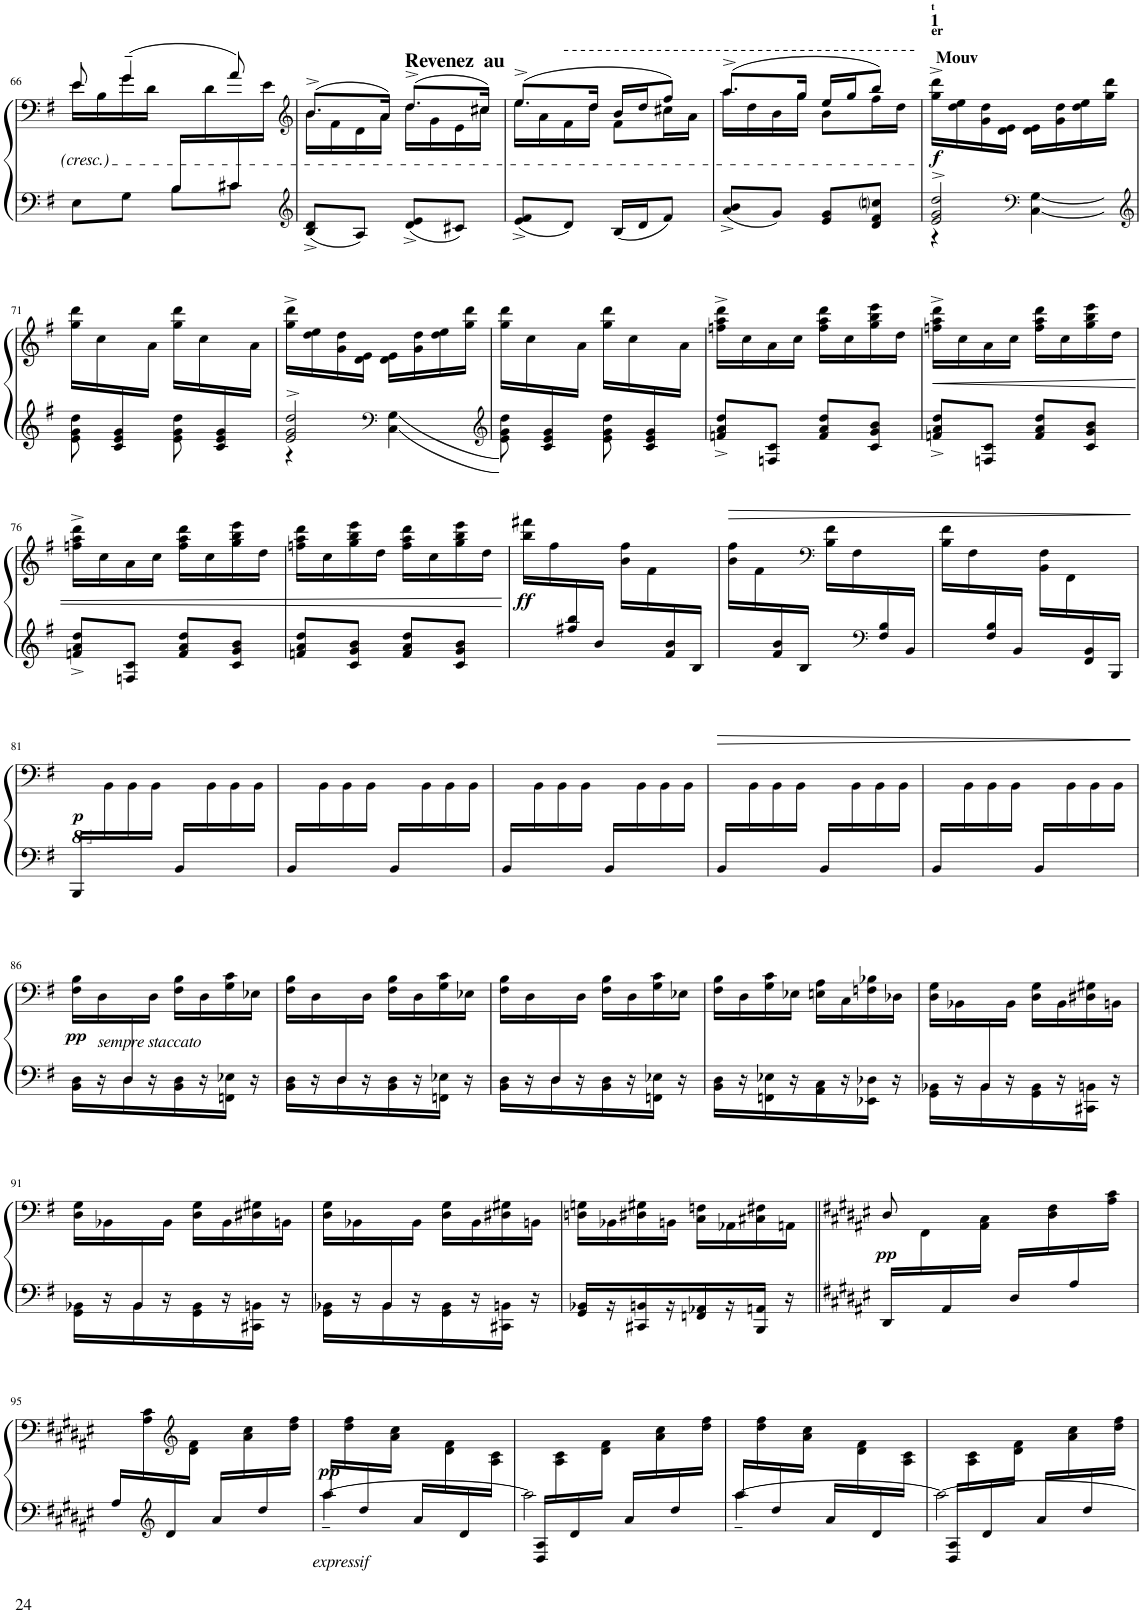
**kern	**kern	**dynam
*part1	*part1	*part1
*staff2	*staff1	*staff1/2
*I"Piano	*	*
*I'Pno.	*	*
!!LO:PB:g=z
*clefF4	*clefF4	*
*k[f#]	*k[f#]	*
*M2/4	*M2/4	*
=66	=66	=66
*^	*^	*
4ryy	8E\L	8e/	16e\LL	.
.	.	.	16B\	.
.	8G\J	(4g~/	16g\	.
.	.	.	16d\JJ	.
16B/LL	8B\L	.	16ryy	.
16ryy	.	.	16d\	.
16c#X/	8c#\J	8a/)	16ryy	.
16ryy	.	.	16e\JJ	.
*v	*v	*	*	*
=67	=67	=67	=67
*clefG2	*clefG2	*	*
8B/^ 8d/^L	(8.b^/L	16b\LL	.
.	.	16f#\	.
8A/J	.	16d\	.
.	16a/Jk)	16a\JJ	.
!	!LO:TX:a:B:t=Revenez  au	!	!
8d/^ 8e/^L	(8.dd^/L	16dd\LL	.
.	.	16g\	.
8c#X/J	.	16e\	.
.	16cc#X/Jk)	16cc#\JJ	.
=68	=68	=68	=68
8e/^ 8f#/^L	(8.ee^/L	16ee\LL	.
.	.	16a\	.
8d/J	.	16f#\	.
.	16dd/Jk	16dd\JJ	.
16B/LL	16b/LL	8f#\L	.
16d/J	16dd/J	.	.
8f#/J	8ff#/J)	16cc#X\L	.
.	.	16a\JJ	.
=69	=69	=69	=69
8a/^ 8b/^L	(8.aa^/L	16aa\LL	.
.	.	16dd\	.
8g/J	.	16b\	.
.	16gg/Jk	16gg\JJ	.
8e/ 8g/L	16ee/LL	8b\L	.
.	16gg/J	.	.
8d/ 8f#/ 8ccni/J	8bb/J)	16ff#\L	.
.	.	16dd\JJ	.
=70	=70	=70	=70
*^	*	*	*
!	!	!LO:TX:a:B:t=1	!	!
!	!	!LO:TX:a:t=er	!	!
!	!	!LO:TX:a:t=Mouv	!	!
!	!	!LO:TX:a:B:t=t	!	!
!	!	!	!	!LO:DY:a=2
*	*	*v	*v	*
2e/^> 2g/^> 2dd/^>	4r	16gg\^ 16ddd\^LL	f
.	.	16dd\ 16ee\	.
.	.	16g\ 16dd\	.
.	.	16d\ 16e\JJ	.
*clefF4	*	*	*
.	[8.C\ [8.G\	16d\ 16e\LL	.
.	.	16g\ 16dd\	.
.	.	16dd\ 16ee\	.
.	16C] 16G]	16gg\ 16ddd\JJ	.
!!LO:LB:g=z
=71	=71	=71	=71
*clefG2	*	*	*
8ryy	8e\ 8g\ 8dd\	16gg\ 16ddd\LL	.
.	.	16cc\	.
16c/' 16e/' 16g/'	8ryy	16ryy	.
8.ryy	.	16a'\JJ	.
.	8e\ 8g\ 8dd\	16gg\ 16ddd\LL	.
.	.	16cc\	.
16c/' 16e/' 16g/'	8ryy	16ryy	.
16ryy	.	16a'\JJ	.
=72	=72	=72	=72
2e/^> 2g/^> 2dd/^>	4r	16gg\^ 16ddd\^LL	.
.	.	16dd\ 16ee\	.
.	.	16g\ 16dd\	.
.	.	16d\ 16e\JJ	.
*clefF4	*	*	*
.	[4C\ [4G\	16d\ 16e\LL	.
.	.	16g\ 16dd\	.
.	.	16dd\ 16ee\	.
.	.	16gg\ 16ddd\JJ	.
*v	*v	*	*
=73	=73	=73
*clefG2	*	*
*^	*	*
*	*^	*	*
8ryy	8e\ 8g\ 8dd\	2C] 2G]	16gg\ 16ddd\LL	.
.	.	.	16cc\	.
16c/' 16e/' 16g/'	8ryy	.	16ryy	.
8.ryy	.	.	16a'\JJ	.
.	8e\ 8g\ 8dd\	.	16gg\ 16ddd\LL	.
.	.	.	16cc\	.
16c/' 16e/' 16g/'	8ryy	.	16ryy	.
16ryy	.	.	16a'\JJ	.
*v	*v	*v	*	*
=74	=74	=74
8fn/^ 8a/^ 8dd/^L	16ffn\^ 16aa\^ 16ddd\^LL	.
.	16cc\	.
8Fn/ 8c/J	16a\	.
.	16cc\JJ	.
8f/' 8a/' 8dd/'L	16ff\' 16aa\' 16ddd\'LL	.
.	16cc'\	.
8c/' 8g/' 8b/'J	16gg\' 16bb\' 16eee\'	.
.	16dd'\JJ	.
=75	=75	=75
!	!	!LO:HP:b
8fn/^ 8a/^ 8dd/^L	16ffn\^ 16aa\^ 16ddd\^LL	<
.	16cc\	.
8Fn/ 8c/J	16a\	.
.	16cc\JJ	.
8f/' 8a/' 8dd/'L	16ff\' 16aa\' 16ddd\'LL	.
.	16cc'\	.
8c/' 8g/' 8b/'J	16gg\' 16bb\' 16eee\'	.
.	16dd'\JJ	.
!!LO:LB:g=z
=76	=76	=76
8fn/^ 8a/^ 8dd/^L	16ffn\^ 16aa\^ 16ddd\^LL	.
.	16cc\	.
8Fn/ 8c/J	16a\	.
.	16cc\JJ	.
8f/' 8a/' 8dd/'L	16ff\' 16aa\' 16ddd\'LL	.
.	16cc'\	.
8c/' 8g/' 8b/'J	16gg\' 16bb\' 16eee\'	.
.	16dd'\JJ	.
=77	=77	=77
8fn/' 8a/' 8dd/'L	16ffn\' 16aa\' 16ddd\'LL	.
.	16cc'\	.
8c/' 8g/' 8b/'J	16gg\' 16bb\' 16eee\'	.
.	16dd'\JJ	.
8f/' 8a/' 8dd/'L	16ff\' 16aa\' 16ddd\'LL	.
.	16cc'\	.
8c/' 8g/' 8b/'J	16gg\' 16bb\' 16eee\'	.
.	16dd'\JJ	.
=78	=78	=78
*^	*	*
!	!	!	!LO:DY:b
8ryy	2ryy	16bb\ 16fff#X\LL	ff
.	.	16ff#\	.
16ff#X/ 16bb/	.	8ryy	.
16b/JJ	.	.	.
8ryy	.	16b\ 16ff#\LL	.
.	.	16f#\	.
16f#/ 16b/	.	8ryy	.
16B/JJ	.	.	.
=79	=79	=79	=79
!	!	!	!LO:HP:b
8ryy	4ryy	16b\ 16ff#\LL	>
.	.	16f#\	.
16f#/ 16b/	.	8ryy	.
16B/JJ	.	.	.
*	*	*clefF4	*
8ryy	8ryy	16B\ 16f#\LL	.
.	.	16F#\	.
*clefF4	*	*	*
16F#/ 16B/	8ryy	8ryy	.
16BB/JJ	.	.	.
=80	=80	=80	=80
8ryy	2ryy	16B\ 16f#\LL	.
.	.	16F#\	.
16F#/ 16B/	.	8ryy	.
16BB/JJ	.	.	.
8ryy	.	16BB\ 16F#\LL	.
.	.	16FF#\	.
16FF#/ 16BB/	.	8ryy	.
16BBB/JJ	.	.	.
*v	*v	*	*
.	.	[
!!LO:LB:g=z
=81	=81	=81
*8ba	*	*
*^	*	*
!	!	!	!LO:DY:b
16BBBB/LL	2ryy	16ryy	p
*X8ba	*	*	*
8.ryy	.	16BB\	.
.	.	16BB\	.
.	.	16BB\JJ	.
16BB/LL	.	16ryy	.
8.ryy	.	16BB\	.
.	.	16BB\	.
.	.	16BB\JJ	.
=82	=82	=82	=82
16BB/LL	2ryy	16ryy	.
8.ryy	.	16BB\	.
.	.	16BB\	.
.	.	16BB\JJ	.
16BB/LL	.	16ryy	.
8.ryy	.	16BB\	.
.	.	16BB\	.
.	.	16BB\JJ	.
=83	=83	=83	=83
16BB/LL	2ryy	16ryy	.
8.ryy	.	16BB\	.
.	.	16BB\	.
.	.	16BB\JJ	.
16BB/LL	.	16ryy	.
8.ryy	.	16BB\	.
.	.	16BB\	.
.	.	16BB\JJ	.
=84	=84	=84	=84
16BB/LL	2ryy	16ryy	.
8.ryy	.	16BB\	.
.	.	16BB\	.
.	.	16BB\JJ	.
16BB/LL	.	16ryy	.
8.ryy	.	16BB\	.
.	.	16BB\	.
.	.	16BB\JJ	.
=85	=85	=85	=85
16BB/LL	2ryy	16ryy	.
8.ryy	.	16BB\	.
.	.	16BB\	.
.	.	16BB\JJ	.
16BB/LL	.	16ryy	.
8.ryy	.	16BB\	.
.	.	16BB\	.
.	.	16BB\JJ	.
*v	*v	*	*
.	.	]
!!LO:LB:g=z
=86	=86	=86
*^	*	*
!	!	!	!LO:DY:b
8ryy	16BB\'^ 16D\'^LL	16F#\'^ 16B\'^LL	pp
!	!LO:TX:a:i:t=sempre staccato	!	!
.	16r	16D'\	.
16D'/	16D'\	16ryy	.
4ryy	16r	16D'\JJ	.
.	16BB\' 16D\'	16F#\' 16B\'LL	.
.	16r	16D'\	.
.	16FFn\' 16E-X\'JJ	16G\' 16c\'	.
16ryy	16r	16E-X'\JJ	.
=87	=87	=87	=87
8ryy	16BB\'^ 16D\'^LL	16F#\'^ 16B\'^LL	.
.	16r	16D'\	.
16D'/	16D'\	16ryy	.
4ryy	16r	16D'\JJ	.
.	16BB\' 16D\'	16F#\' 16B\'LL	.
.	16r	16D'\	.
.	16FFn\' 16E-X\'JJ	16G\' 16c\'	.
16ryy	16r	16E-X'\JJ	.
=88	=88	=88	=88
8ryy	16BB\'^ 16D\'^LL	16F#\'^ 16B\'^LL	.
.	16r	16D'\	.
16D'/	16D'\	16ryy	.
4ryy	16r	16D'\JJ	.
.	16BB\' 16D\'	16F#\' 16B\'LL	.
.	16r	16D'\	.
.	16FFn\' 16E-X\'JJ	16G\' 16c\'	.
16ryy	16r	16E-X'\JJ	.
*v	*v	*	*
=89	=89	=89
16BB\' 16D\'LL	16F#\' 16B\'LL	.
16r	16D'\	.
16FFn\' 16E-X\'	16G\' 16c\'	.
16r	16E-X'\JJ	.
16AA\' 16C\'	16En\' 16A\'LL	.
16r	16C'\	.
16EE-X\' 16D-X\'JJ	16Fn\' 16B-X\'	.
16r	16D-X'\JJ	.
=90	=90	=90
*^	*	*
8ryy	16GG\'^ 16BB-X\'^LL	16D\'^ 16G\'^LL	.
.	16r	16BB-X'\	.
16BB-'/	16BB-'\	16ryy	.
4ryy	16r	16BB-'\JJ	.
.	16GG\' 16BB-\'	16D\' 16G\'LL	.
.	16r	16BB-'\	.
.	16CC#X\' 16BBn\'JJ	16D#X\' 16G#X\'	.
16ryy	16r	16BBn'\JJ	.
!!LO:LB:g=z
=91	=91	=91	=91
8ryy	16GG\'^ 16BB-X\'^LL	16D\'^ 16G\'^LL	.
.	16r	16BB-X'\	.
16BB-'/	16BB-'\	16ryy	.
4ryy	16r	16BB-'\JJ	.
.	16GG\' 16BB-\'	16D\' 16G\'LL	.
.	16r	16BB-'\	.
.	16CC#X\' 16BBn\'JJ	16D#X\' 16G#X\'	.
16ryy	16r	16BBn'\JJ	.
=92	=92	=92	=92
8ryy	16GG\'^ 16BB-X\'^LL	16D\'^ 16G\'^LL	.
.	16r	16BB-X'\	.
16BB-'/	16BB-'\	16ryy	.
4ryy	16r	16BB-'\JJ	.
.	16GG\' 16BB-\'	16D\' 16G\'LL	.
.	16r	16BB-'\	.
.	16CC#X\' 16BBn\'JJ	16D#X\' 16G#X\'	.
16ryy	16r	16BBn'\JJ	.
*v	*v	*	*
=93	=93	=93
16GG/' 16BB-X/'LL	16Dn\' 16Gn\'LL	.
16r	16BB-X'\	.
16CC#X/' 16BBn/'	16D#X\' 16G#X\'	.
16r	16BBn'\JJ	.
16FFn/' 16AA-X/'	16C\' 16Fn\'LL	.
16r	16AA-X'\	.
16BBB/' 16AAn/'JJ	16C#X\' 16F#X\'	.
16r	16AAn'\JJ	.
=94||	=94||	=94||
*k[f#c#g#d#a#e#]	*k[f#c#g#d#a#e#]	*
*^	*^	*
!	!	!	!	!LO:DY:b
4ryy	16DD#/LL	8D#/	16ryy	pp
.	16ryy	.	16FF#\	.
.	16AA#/	8ryy	16ryy	.
.	16ryy	.	16AA#\ 16C#\JJ	.
16D#/LL	4ryy	16ryy	4ryy	.
16ryy	.	16D#\ 16F#\	.	.
16A#/	.	16ryy	.	.
16ryy	.	16A#\ 16c#\JJ	.	.
*	*	*v	*v	*
!!LO:LB:g=z
=95	=95	=95	=95
16A#/LL	8ryy	16ryy	.
16ryy	.	16A#\ 16c#\	.
*clefG2	*	*	*
16d#/	8ryy	16ryy	.
*	*	*clefG2	*
16ryy	.	16d#\ 16f#\JJ	.
16a#/LL	4ryy	16ryy	.
16ryy	.	16a#\ 16cc#\	.
16dd#/	.	16ryy	.
16ryy	.	16dd#\ 16ff#\JJ	.
=96	=96	=96	=96
!LO:TX:b:i:t=expressif	!	!	!
!	!	!	!LO:DY:b
16aa#/LL	[2aa#~<\	16ryy	pp
16ryy	.	16dd#\ 16ff#\	.
16dd#/	.	16ryy	.
16ryy	.	16a#\ 16cc#\JJ	.
16a#/LL	.	16ryy	.
16ryy	.	16d#\ 16f#\	.
16d#/	.	16ryy	.
16ryy	.	16A#\ 16c#\JJ	.
=97	=97	=97	=97
16D#/ 16A#/LL	2aa#\]	16ryy	.
16ryy	.	16A#\ 16c#\	.
16d#/	.	16ryy	.
16ryy	.	16d#\ 16f#\JJ	.
16a#/LL	.	16ryy	.
16ryy	.	16a#\ 16cc#\	.
16dd#/	.	16ryy	.
16ryy	.	16dd#\ 16ff#\JJ	.
=98	=98	=98	=98
16aa#/LL	[2aa#~<\	16ryy	.
16ryy	.	16dd#\ 16ff#\	.
16dd#/	.	16ryy	.
16ryy	.	16a#\ 16cc#\JJ	.
16a#/LL	.	16ryy	.
16ryy	.	16d#\ 16f#\	.
16d#/	.	16ryy	.
16ryy	.	16A#\ 16c#\JJ	.
=99	=99	=99	=99
16D#/ 16A#/LL	2aa#\_	16ryy	.
16ryy	.	16A#\ 16c#\	.
16d#/	.	16ryy	.
16ryy	.	16d#\ 16f#\JJ	.
16a#/LL	.	16ryy	.
16ryy	.	16a#\ 16cc#\	.
16dd#/	.	16ryy	.
16ryy	.	16dd#\ 16ff#\JJ	.
*v	*v	*	*
=	=	=
*-	*-	*-
